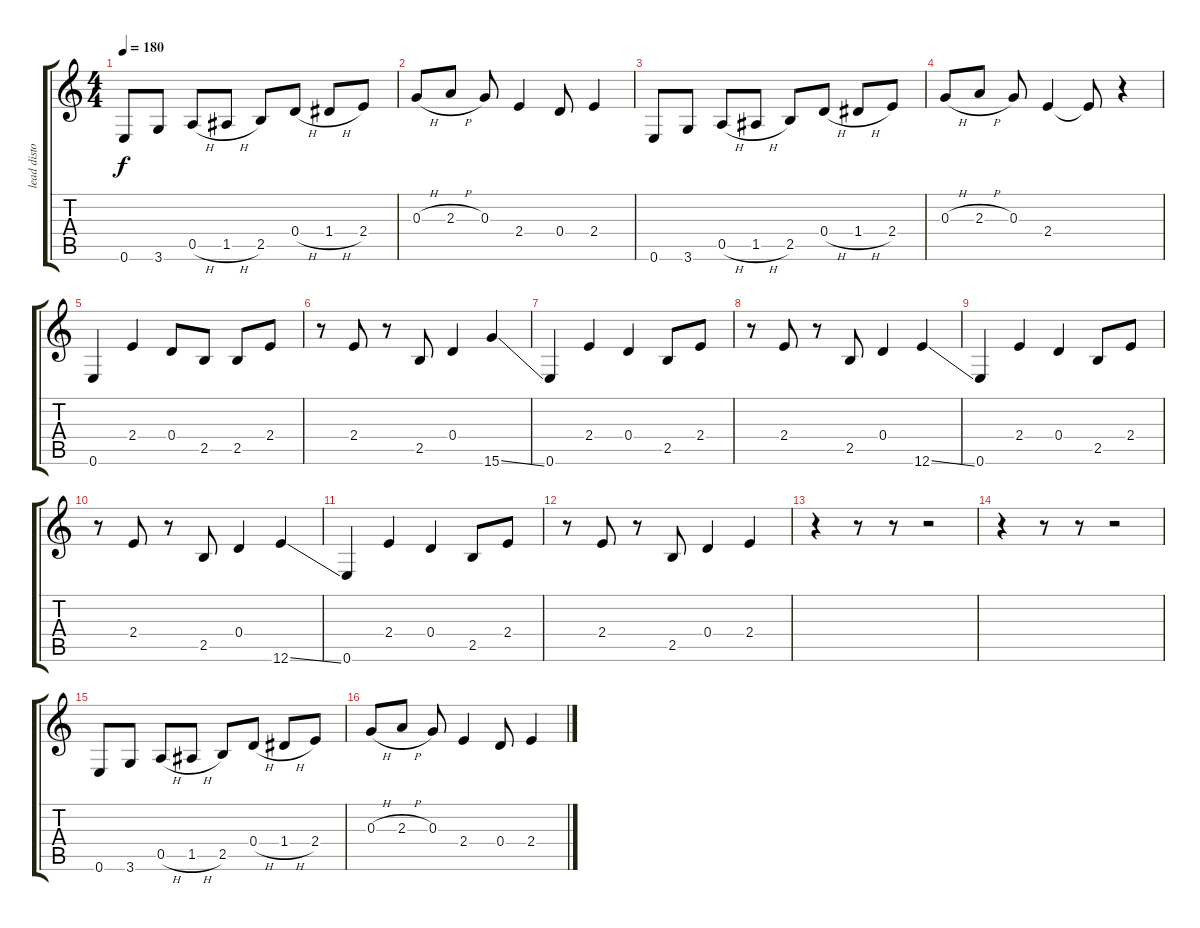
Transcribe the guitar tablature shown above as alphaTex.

\track ("lead distortion" "lead disto") {instrument distortionguitar}
\staff {score tabs}
\tuning (E4 B3 G3 D3 A2 E2) {hide}
\ts (4 4)
\tempo 180
\clef g2
\ks c
0.6.8{dy f} 3.6.8 0.5{h}.8 1.5{h}.8 2.5.8 0.4{h}.8 1.4{h}.8 2.4.8 |
0.3{h}.8 2.3{h}.8 0.3.8 2.4.4 0.4.8 2.4.4 |
0.6.8 3.6.8 0.5{h}.8 1.5{h}.8 2.5.8 0.4{h}.8 1.4{h}.8 2.4.8 |
0.3{h}.8 2.3{h}.8 0.3.8 2.4.4 2.4{t}.8 r.4 |
0.6.4 2.4.4 0.4.8 2.5.8 2.5.8 2.4.8 |
r.8 2.4.8 r.8 2.5.8 0.4.4 15.6{ss}.4 |
0.6.4 2.4.4 0.4.4 2.5.8 2.4.8 |
r.8 2.4.8 r.8 2.5.8 0.4.4 12.6{ss}.4 |
0.6.4 2.4.4 0.4.4 2.5.8 2.4.8 |
r.8 2.4.8 r.8 2.5.8 0.4.4 12.6{ss}.4 |
0.6.4 2.4.4 0.4.4 2.5.8 2.4.8 |
r.8 2.4.8 r.8 2.5.8 0.4.4 2.4.4 |
r.4 r.8 r.8 r.2 |
r.4 r.8 r.8 r.2 |
0.6.8 3.6.8 0.5{h}.8 1.5{h}.8 2.5.8 0.4{h}.8 1.4{h}.8 2.4.8 |
0.3{h}.8 2.3{h}.8 0.3.8 2.4.4 0.4.8 2.4.4
